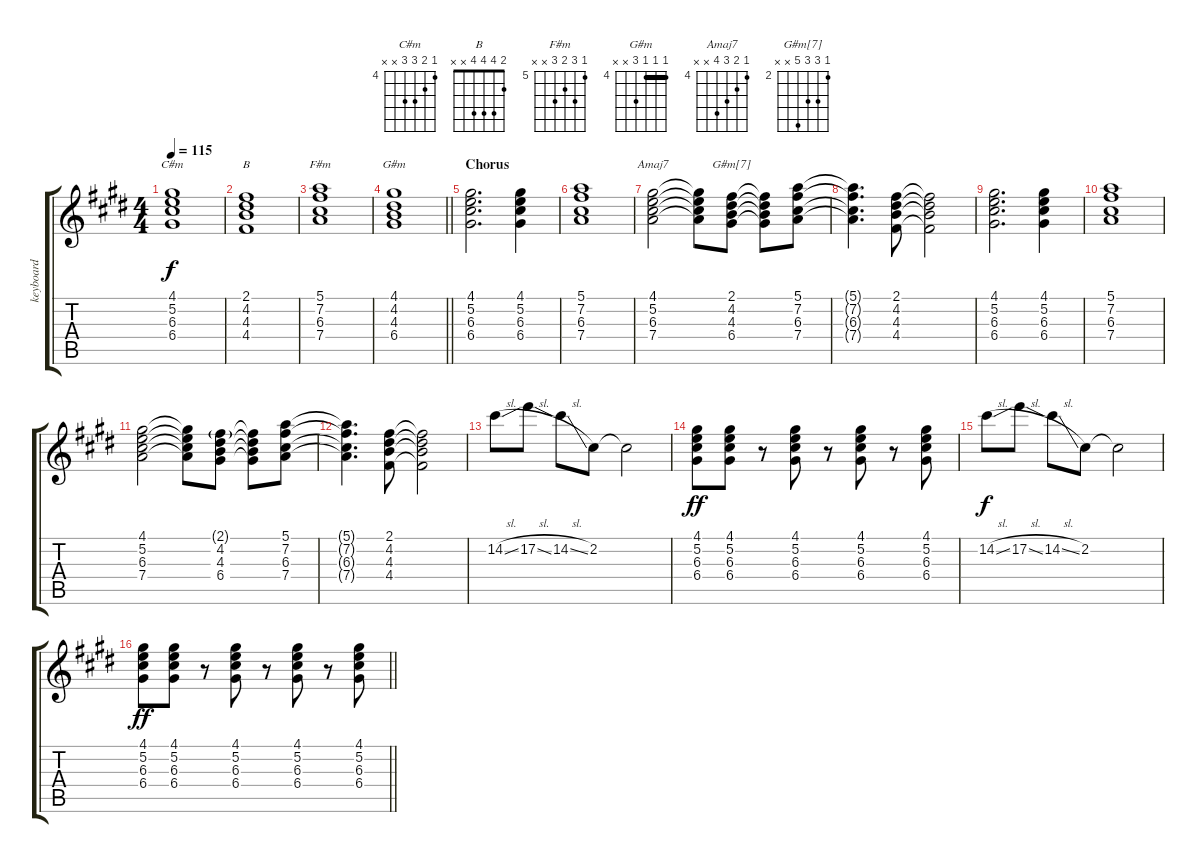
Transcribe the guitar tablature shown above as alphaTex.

\track ("keyboard" "keyboard") {instrument electricguitarjazz}
\staff {score tabs}
\tuning (E4 B3 G3 D3 A2 E2) {hide}
\chord ("C#m" 4 5 6 6 x x) {firstfret 4}
\chord ("B" 2 4 4 4 x x)
\chord ("F#m" 5 7 6 7 x x) {firstfret 5}
\chord ("G#m" 4 4 4 6 x x) {firstfret 4 barre 4}
\chord ("Amaj7" 4 5 6 7 x x) {firstfret 4}
\chord ("G#m[7]" 2 4 4 6 x x) {firstfret 2}
\ts (4 4)
\tempo 115
\clef g2
\ks c#minor
(4.1 5.2 6.3 6.4).1{ch "C#m" dy f} |
(2.1 4.2 4.3 4.4).1{ch "B"} |
(5.1 7.2 6.3 7.4).1{ch "F#m"} |
\barLineRight lightlight
(4.1 4.2 4.3 6.4).1{ch "G#m"} |
\section ("" "Chorus")
(4.1 5.2 6.3 6.4).2{d} (4.1 5.2 6.3 6.4).4 |
(5.1 7.2 6.3 7.4).1 |
(4.1 5.2 6.3 7.4).2{ch "Amaj7"} (4.1{t} 5.2{t} 6.3{t} 7.4{t}).8 (2.1 4.2 4.3 6.4).8{ch "G#m[7]"} (2.1{t} 4.2{t} 4.3{t} 6.4{t}).8 (5.1 7.2 6.3 7.4).8 |
(5.1{t} 7.2{t} 6.3{t} 7.4{t}).4{d} (2.1 4.2 4.3 4.4).8 (2.1{t} 4.2{t} 4.3{t} 4.4{t}).2 |
(4.1 5.2 6.3 6.4).2{d} (4.1 5.2 6.3 6.4).4 |
(5.1 7.2 6.3 7.4).1 |
(4.1 5.2 6.3 7.4).2 (4.1{t} 5.2{t} 6.3{t} 7.4{t}).8 (2.1{g} 4.2 4.3 6.4).8 (2.1{t} 4.2{t} 4.3{t} 6.4{t}).8 (5.1 7.2 6.3 7.4).8 |
(5.1{t} 7.2{t} 6.3{t} 7.4{t}).4{d} (2.1 4.2 4.3 4.4).8 (2.1{t} 4.2{t} 4.3{t} 4.4{t}).2 |
14.2{sl}.8{instrument whistle} 17.2{sl}.8 14.2{sl}.8 2.2.8 2.2{t}.2 |
(4.1 5.2 6.3 6.4).8{dy ff volume 8 instrument acousticguitarsteel} (4.1 5.2 6.3 6.4).8 r.8 (4.1 5.2 6.3 6.4).8 r.8 (4.1 5.2 6.3 6.4).8 r.8 (4.1 5.2 6.3 6.4).8 |
14.2{sl}.8{dy f volume 13 instrument whistle} 17.2{sl}.8 14.2{sl}.8 2.2.8 2.2{t}.2 |
\barLineRight lightlight
(4.1 5.2 6.3 6.4).8{dy ff volume 8 instrument acousticguitarsteel} (4.1 5.2 6.3 6.4).8 r.8 (4.1 5.2 6.3 6.4).8 r.8 (4.1 5.2 6.3 6.4).8 r.8 (4.1 5.2 6.3 6.4).8
